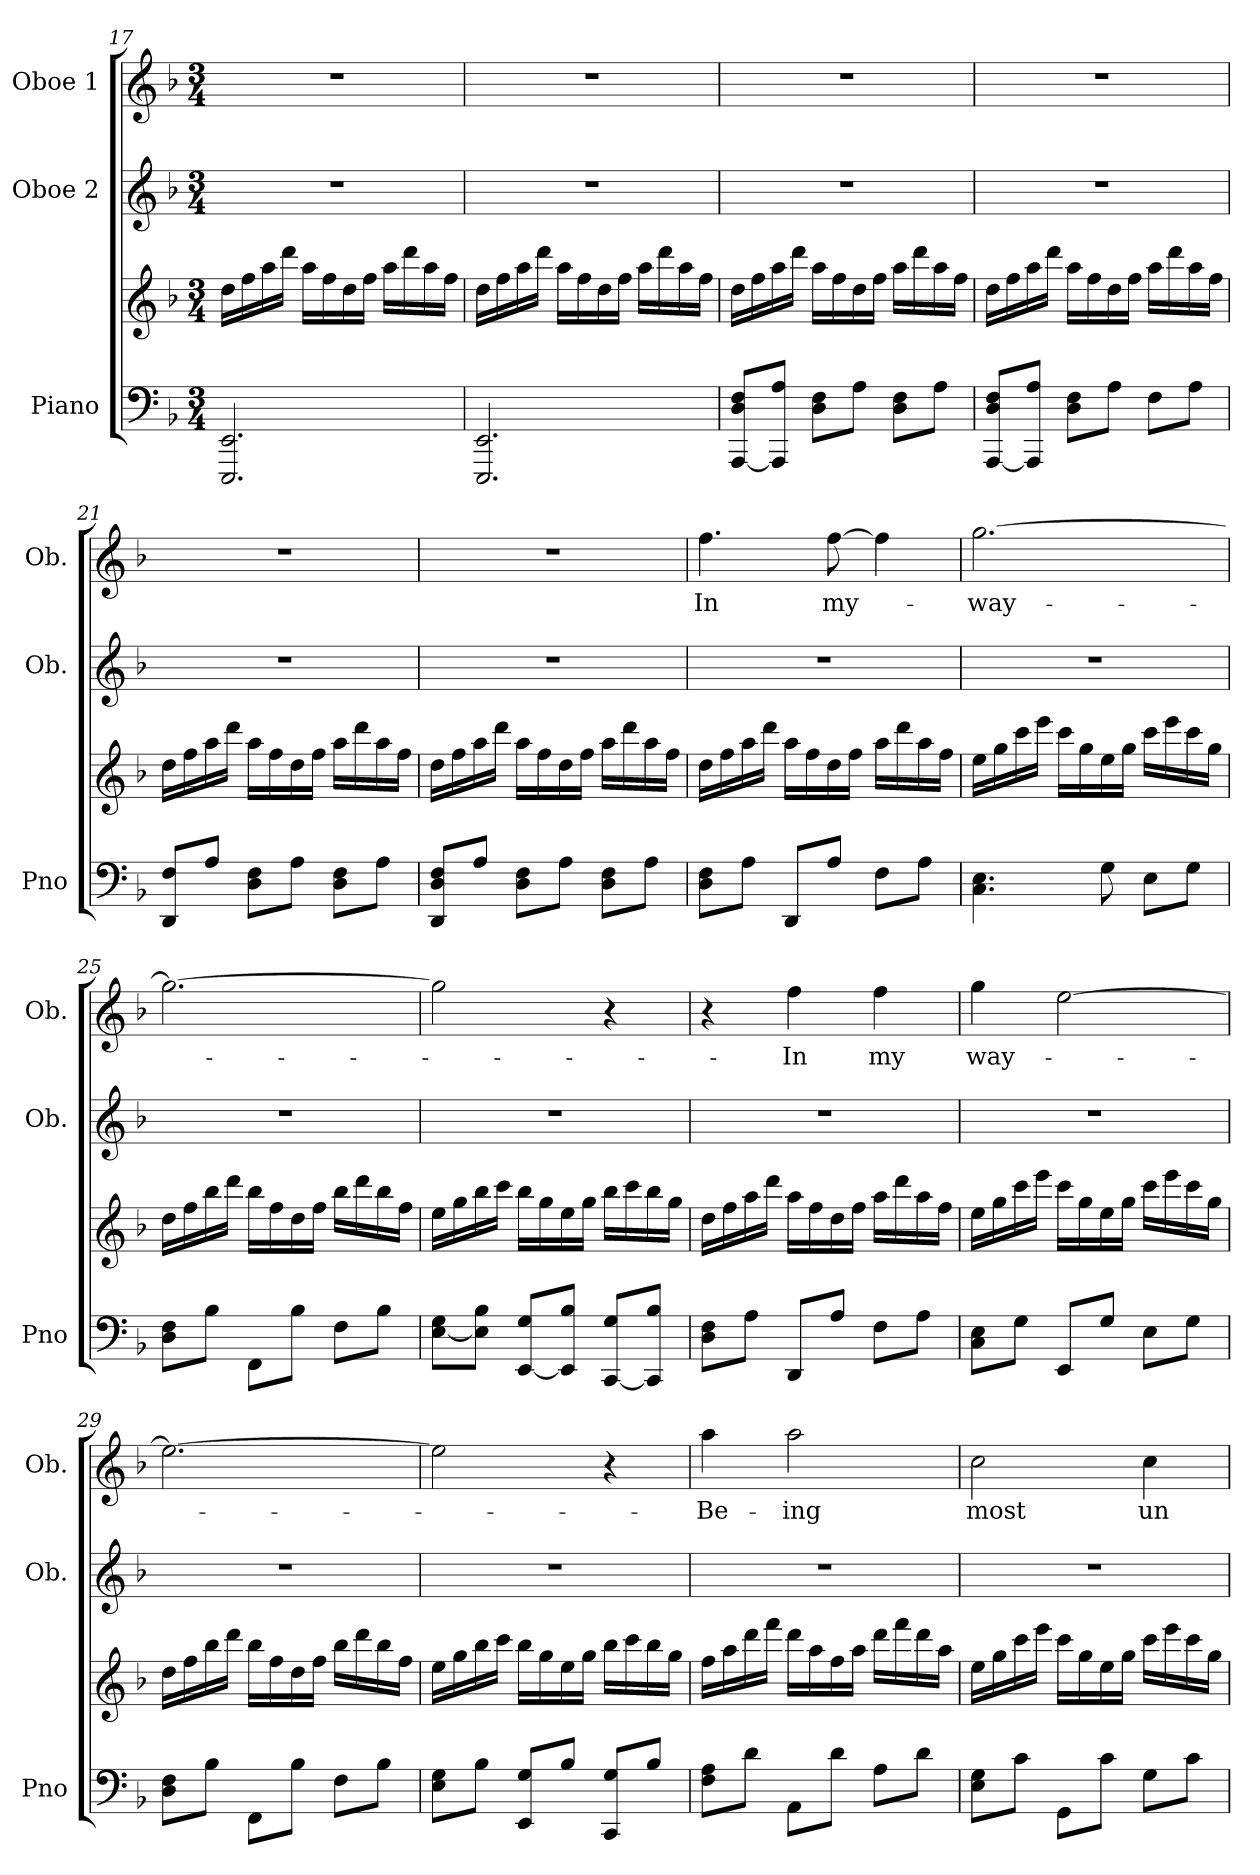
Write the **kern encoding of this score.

**kern	**kern	**kern	**kern	**text
*part3	*part3	*part2	*part1	*part1
*staff4	*staff3	*staff2	*staff1	*staff1
*I"Piano	*	*I"Oboe 2	*I"Oboe 1	*
*I'Pno	*	*I'Ob.	*I'Ob.	*
*clefF4	*clefG2	*clefG2	*clefG2	*
*k[b-]	*k[b-]	*k[b-]	*k[b-]	*
*M3/4	*M3/4	*M3/4	*M3/4	*
*MM120	*MM120	*MM120	*MM120	*
=17	=17	=17	=17	=17
2.EEE/ 2.EE/	16dd\LL	2.r	2.r	.
.	16ff\	.	.	.
.	16aa\	.	.	.
.	16ddd\JJ	.	.	.
.	16aa\LL	.	.	.
.	16ff\	.	.	.
.	16dd\	.	.	.
.	16ff\JJ	.	.	.
.	16aa\LL	.	.	.
.	16ddd\	.	.	.
.	16aa\	.	.	.
.	16ff\JJ	.	.	.
!!LO:PB:g=z
=18	=18	=18	=18	=18
2.EEE/ 2.EE/	16dd\LL	2.r	2.r	.
.	16ff\	.	.	.
.	16aa\	.	.	.
.	16ddd\JJ	.	.	.
.	16aa\LL	.	.	.
.	16ff\	.	.	.
.	16dd\	.	.	.
.	16ff\JJ	.	.	.
.	16aa\LL	.	.	.
.	16ddd\	.	.	.
.	16aa\	.	.	.
.	16ff\JJ	.	.	.
=19	=19	=19	=19	=19
[8AAA/ 8D/ 8F/L	16dd\LL	2.r	2.r	.
.	16ff\	.	.	.
8AAA/] 8A/J	16aa\	.	.	.
.	16ddd\JJ	.	.	.
8D\ 8F\L	16aa\LL	.	.	.
.	16ff\	.	.	.
8A\J	16dd\	.	.	.
.	16ff\JJ	.	.	.
8D\ 8F\L	16aa\LL	.	.	.
.	16ddd\	.	.	.
8A\J	16aa\	.	.	.
.	16ff\JJ	.	.	.
=20	=20	=20	=20	=20
[8AAA/ 8D/ 8F/L	16dd\LL	2.r	2.r	.
.	16ff\	.	.	.
8AAA/] 8A/J	16aa\	.	.	.
.	16ddd\JJ	.	.	.
8D\ 8F\L	16aa\LL	.	.	.
.	16ff\	.	.	.
8A\J	16dd\	.	.	.
.	16ff\JJ	.	.	.
8F\L	16aa\LL	.	.	.
.	16ddd\	.	.	.
8A\J	16aa\	.	.	.
.	16ff\JJ	.	.	.
!!LO:LB:g=z
=21	=21	=21	=21	=21
8DD/ 8F/L	16dd\LL	2.r	2.r	.
.	16ff\	.	.	.
8A/J	16aa\	.	.	.
.	16ddd\JJ	.	.	.
8D\ 8F\L	16aa\LL	.	.	.
.	16ff\	.	.	.
8A\J	16dd\	.	.	.
.	16ff\JJ	.	.	.
8D\ 8F\L	16aa\LL	.	.	.
.	16ddd\	.	.	.
8A\J	16aa\	.	.	.
.	16ff\JJ	.	.	.
=22	=22	=22	=22	=22
8DD/ 8D/ 8F/L	16dd\LL	2.r	2.r	.
.	16ff\	.	.	.
8A/J	16aa\	.	.	.
.	16ddd\JJ	.	.	.
8D\ 8F\L	16aa\LL	.	.	.
.	16ff\	.	.	.
8A\J	16dd\	.	.	.
.	16ff\JJ	.	.	.
8D\ 8F\L	16aa\LL	.	.	.
.	16ddd\	.	.	.
8A\J	16aa\	.	.	.
.	16ff\JJ	.	.	.
=23	=23	=23	=23	=23
!	!	!	!	!LO:LY:b
8D\ 8F\L	16dd\LL	2.r	4.ff\	In
.	16ff\	.	.	.
8A\J	16aa\	.	.	.
.	16ddd\JJ	.	.	.
8DD/L	16aa\LL	.	.	.
.	16ff\	.	.	.
!	!	!	!	!LO:LY:b
8A/J	16dd\	.	[8ff\	my-
.	16ff\JJ	.	.	.
8F\L	16aa\LL	.	4ff\]	.
.	16ddd\	.	.	.
8A\J	16aa\	.	.	.
.	16ff\JJ	.	.	.
!!LO:LB:g=z
=24	=24	=24	=24	=24
!	!	!	!	!LO:LY:b
4.C\ 4.E\	16ee\LL	2.r	[2.gg\	way-
.	16gg\	.	.	.
.	16ccc\	.	.	.
.	16eee\JJ	.	.	.
.	16ccc\LL	.	.	.
.	16gg\	.	.	.
8G\	16ee\	.	.	.
.	16gg\JJ	.	.	.
8E\L	16ccc\LL	.	.	.
.	16eee\	.	.	.
8G\J	16ccc\	.	.	.
.	16gg\JJ	.	.	.
=25	=25	=25	=25	=25
8D\ 8F\L	16dd\LL	2.r	2.gg\_	.
.	16ff\	.	.	.
8B-\J	16bb-\	.	.	.
.	16ddd\JJ	.	.	.
8FF\L	16bb-\LL	.	.	.
.	16ff\	.	.	.
8B-\J	16dd\	.	.	.
.	16ff\JJ	.	.	.
8F\L	16bb-\LL	.	.	.
.	16ddd\	.	.	.
8B-\J	16bb-\	.	.	.
.	16ff\JJ	.	.	.
=26	=26	=26	=26	=26
[8E\ 8G\L	16ee\LL	2.r	2gg\]	.
.	16gg\	.	.	.
8E\] 8B-\J	16bb-\	.	.	.
.	16ccc\JJ	.	.	.
[8EE/ 8G/L	16bb-\LL	.	.	.
.	16gg\	.	.	.
8EE/] 8B-/J	16ee\	.	.	.
.	16gg\JJ	.	.	.
[8CC/ 8G/L	16bb-\LL	.	4r	.
.	16ccc\	.	.	.
8CC/] 8B-/J	16bb-\	.	.	.
.	16gg\JJ	.	.	.
!!LO:PB:g=z
=27	=27	=27	=27	=27
8D\ 8F\L	16dd\LL	2.r	4r	.
.	16ff\	.	.	.
8A\J	16aa\	.	.	.
.	16ddd\JJ	.	.	.
!	!	!	!	!LO:LY:b
8DD/L	16aa\LL	.	4ff\	-In
.	16ff\	.	.	.
8A/J	16dd\	.	.	.
.	16ff\JJ	.	.	.
!	!	!	!	!LO:LY:b
8F\L	16aa\LL	.	4ff\	my
.	16ddd\	.	.	.
8A\J	16aa\	.	.	.
.	16ff\JJ	.	.	.
=28	=28	=28	=28	=28
!	!	!	!	!LO:LY:b
8C\ 8E\L	16ee\LL	2.r	4gg\	way-
.	16gg\	.	.	.
8G\J	16ccc\	.	.	.
.	16eee\JJ	.	.	.
8EE/L	16ccc\LL	.	[2ee\	.
.	16gg\	.	.	.
8G/J	16ee\	.	.	.
.	16gg\JJ	.	.	.
8E\L	16ccc\LL	.	.	.
.	16eee\	.	.	.
8G\J	16ccc\	.	.	.
.	16gg\JJ	.	.	.
=29	=29	=29	=29	=29
8D\ 8F\L	16dd\LL	2.r	2.ee\_	.
.	16ff\	.	.	.
8B-\J	16bb-\	.	.	.
.	16ddd\JJ	.	.	.
8FF\L	16bb-\LL	.	.	.
.	16ff\	.	.	.
8B-\J	16dd\	.	.	.
.	16ff\JJ	.	.	.
8F\L	16bb-\LL	.	.	.
.	16ddd\	.	.	.
8B-\J	16bb-\	.	.	.
.	16ff\JJ	.	.	.
!!LO:LB:g=z
=30	=30	=30	=30	=30
8E\ 8G\L	16ee\LL	2.r	2ee\]	.
.	16gg\	.	.	.
8B-\J	16bb-\	.	.	.
.	16ccc\JJ	.	.	.
8EE/ 8G/L	16bb-\LL	.	.	.
.	16gg\	.	.	.
8B-/J	16ee\	.	.	.
.	16gg\JJ	.	.	.
8CC/ 8G/L	16bb-\LL	.	4r	.
.	16ccc\	.	.	.
8B-/J	16bb-\	.	.	.
.	16gg\JJ	.	.	.
=31	=31	=31	=31	=31
!	!	!	!	!LO:LY:b
8F\ 8A\L	16ff\LL	2.r	4aa\	Be-
.	16aa\	.	.	.
8d\J	16ddd\	.	.	.
.	16fff\JJ	.	.	.
!	!	!	!	!LO:LY:b
8AA\L	16ddd\LL	.	2aa\	-ing
.	16aa\	.	.	.
8d\J	16ff\	.	.	.
.	16aa\JJ	.	.	.
8A\L	16ddd\LL	.	.	.
.	16fff\	.	.	.
8d\J	16ddd\	.	.	.
.	16aa\JJ	.	.	.
=32	=32	=32	=32	=32
!	!	!	!	!LO:LY:b
8E\ 8G\L	16ee\LL	2.r	2cc\	most
.	16gg\	.	.	.
8c\J	16ccc\	.	.	.
.	16eee\JJ	.	.	.
8GG\L	16ccc\LL	.	.	.
.	16gg\	.	.	.
8c\J	16ee\	.	.	.
.	16gg\JJ	.	.	.
!	!	!	!	!LO:LY:b
8G\L	16ccc\LL	.	4cc\	un-
.	16eee\	.	.	.
8c\J	16ccc\	.	.	.
.	16gg\JJ	.	.	.
=	=	=	=	=
*-	*-	*-	*-	*-
